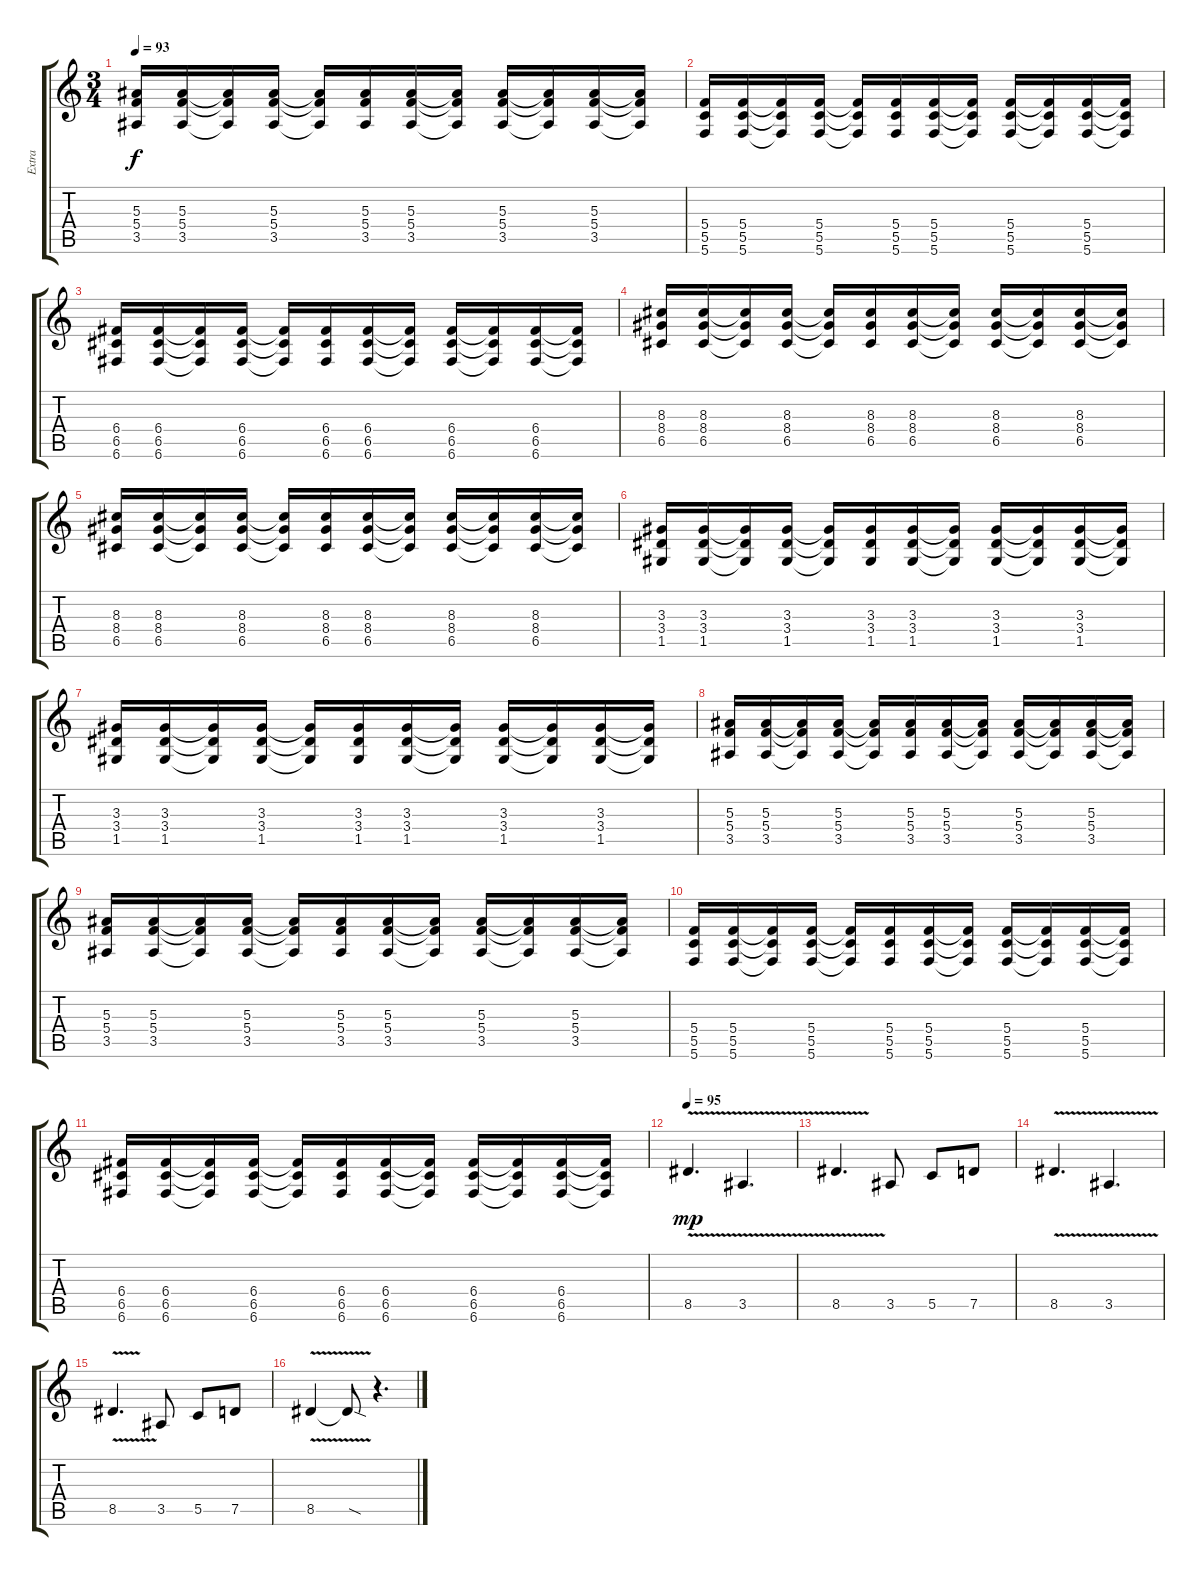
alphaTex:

\track ("Extra" "Extra") {instrument distortionguitar}
\staff {score tabs}
\tuning (D4 A3 F3 C3 G2 C2) {hide}
\ts (3 4)
\tempo 93
\clef g2
\ks c
(5.3 5.4 3.5).16{dy f} (5.3 5.4 3.5).16 (5.3{t} 5.4{t} 3.5{t}).16 (5.3 5.4 3.5).16 (5.3{t} 5.4{t} 3.5{t}).16 (5.3 5.4 3.5).16 (5.3 5.4 3.5).16 (5.3{t} 5.4{t} 3.5{t}).16 (5.3 5.4 3.5).16 (5.3{t} 5.4{t} 3.5{t}).16 (5.3 5.4 3.5).16 (5.3{t} 5.4{t} 3.5{t}).16 |
(5.4 5.5 5.6).16 (5.4 5.5 5.6).16 (5.4{t} 5.5{t} 5.6{t}).16 (5.4 5.5 5.6).16 (5.4{t} 5.5{t} 5.6{t}).16 (5.4 5.5 5.6).16 (5.4 5.5 5.6).16 (5.4{t} 5.5{t} 5.6{t}).16 (5.4 5.5 5.6).16 (5.4{t} 5.5{t} 5.6{t}).16 (5.4 5.5 5.6).16 (5.4{t} 5.5{t} 5.6{t}).16 |
(6.4 6.5 6.6).16 (6.4 6.5 6.6).16 (6.4{t} 6.5{t} 6.6{t}).16 (6.4 6.5 6.6).16 (6.4{t} 6.5{t} 6.6{t}).16 (6.4 6.5 6.6).16 (6.4 6.5 6.6).16 (6.4{t} 6.5{t} 6.6{t}).16 (6.4 6.5 6.6).16 (6.4{t} 6.5{t} 6.6{t}).16 (6.4 6.5 6.6).16 (6.4{t} 6.5{t} 6.6{t}).16 |
(8.3 8.4 6.5).16 (8.3 8.4 6.5).16 (8.3{t} 8.4{t} 6.5{t}).16 (8.3 8.4 6.5).16 (8.3{t} 8.4{t} 6.5{t}).16 (8.3 8.4 6.5).16 (8.3 8.4 6.5).16 (8.3{t} 8.4{t} 6.5{t}).16 (8.3 8.4 6.5).16 (8.3{t} 8.4{t} 6.5{t}).16 (8.3 8.4 6.5).16 (8.3{t} 8.4{t} 6.5{t}).16 |
(8.3 8.4 6.5).16 (8.3 8.4 6.5).16 (8.3{t} 8.4{t} 6.5{t}).16 (8.3 8.4 6.5).16 (8.3{t} 8.4{t} 6.5{t}).16 (8.3 8.4 6.5).16 (8.3 8.4 6.5).16 (8.3{t} 8.4{t} 6.5{t}).16 (8.3 8.4 6.5).16 (8.3{t} 8.4{t} 6.5{t}).16 (8.3 8.4 6.5).16 (8.3{t} 8.4{t} 6.5{t}).16 |
(3.3 3.4 1.5).16 (3.3 3.4 1.5).16 (3.3{t} 3.4{t} 1.5{t}).16 (3.3 3.4 1.5).16 (3.3{t} 3.4{t} 1.5{t}).16 (3.3 3.4 1.5).16 (3.3 3.4 1.5).16 (3.3{t} 3.4{t} 1.5{t}).16 (3.3 3.4 1.5).16 (3.3{t} 3.4{t} 1.5{t}).16 (3.3 3.4 1.5).16 (3.3{t} 3.4{t} 1.5{t}).16 |
(3.3 3.4 1.5).16 (3.3 3.4 1.5).16 (3.3{t} 3.4{t} 1.5{t}).16 (3.3 3.4 1.5).16 (3.3{t} 3.4{t} 1.5{t}).16 (3.3 3.4 1.5).16 (3.3 3.4 1.5).16 (3.3{t} 3.4{t} 1.5{t}).16 (3.3 3.4 1.5).16 (3.3{t} 3.4{t} 1.5{t}).16 (3.3 3.4 1.5).16 (3.3{t} 3.4{t} 1.5{t}).16 |
(5.3 5.4 3.5).16 (5.3 5.4 3.5).16 (5.3{t} 5.4{t} 3.5{t}).16 (5.3 5.4 3.5).16 (5.3{t} 5.4{t} 3.5{t}).16 (5.3 5.4 3.5).16 (5.3 5.4 3.5).16 (5.3{t} 5.4{t} 3.5{t}).16 (5.3 5.4 3.5).16 (5.3{t} 5.4{t} 3.5{t}).16 (5.3 5.4 3.5).16 (5.3{t} 5.4{t} 3.5{t}).16 |
(5.3 5.4 3.5).16 (5.3 5.4 3.5).16 (5.3{t} 5.4{t} 3.5{t}).16 (5.3 5.4 3.5).16 (5.3{t} 5.4{t} 3.5{t}).16 (5.3 5.4 3.5).16 (5.3 5.4 3.5).16 (5.3{t} 5.4{t} 3.5{t}).16 (5.3 5.4 3.5).16 (5.3{t} 5.4{t} 3.5{t}).16 (5.3 5.4 3.5).16 (5.3{t} 5.4{t} 3.5{t}).16 |
(5.4 5.5 5.6).16 (5.4 5.5 5.6).16 (5.4{t} 5.5{t} 5.6{t}).16 (5.4 5.5 5.6).16 (5.4{t} 5.5{t} 5.6{t}).16 (5.4 5.5 5.6).16 (5.4 5.5 5.6).16 (5.4{t} 5.5{t} 5.6{t}).16 (5.4 5.5 5.6).16 (5.4{t} 5.5{t} 5.6{t}).16 (5.4 5.5 5.6).16 (5.4{t} 5.5{t} 5.6{t}).16 |
(6.4 6.5 6.6).16 (6.4 6.5 6.6).16 (6.4{t} 6.5{t} 6.6{t}).16 (6.4 6.5 6.6).16 (6.4{t} 6.5{t} 6.6{t}).16 (6.4 6.5 6.6).16 (6.4 6.5 6.6).16 (6.4{t} 6.5{t} 6.6{t}).16 (6.4 6.5 6.6).16 (6.4{t} 6.5{t} 6.6{t}).16 (6.4 6.5 6.6).16 (6.4{t} 6.5{t} 6.6{t}).16 |
\tempo 95
8.5{v}.4{d dy mp volume 10 instrument distortionguitar} 3.5{v}.4{d} |
8.5{v}.4{d} 3.5.8 5.5.8 7.5.8 |
8.5{v}.4{d volume 11 instrument distortionguitar} 3.5{v}.4{d} |
8.5{v}.4{d} 3.5.8 5.5.8 7.5.8 |
8.5{v}.4 8.5{sod t}.8 r.4{d}
